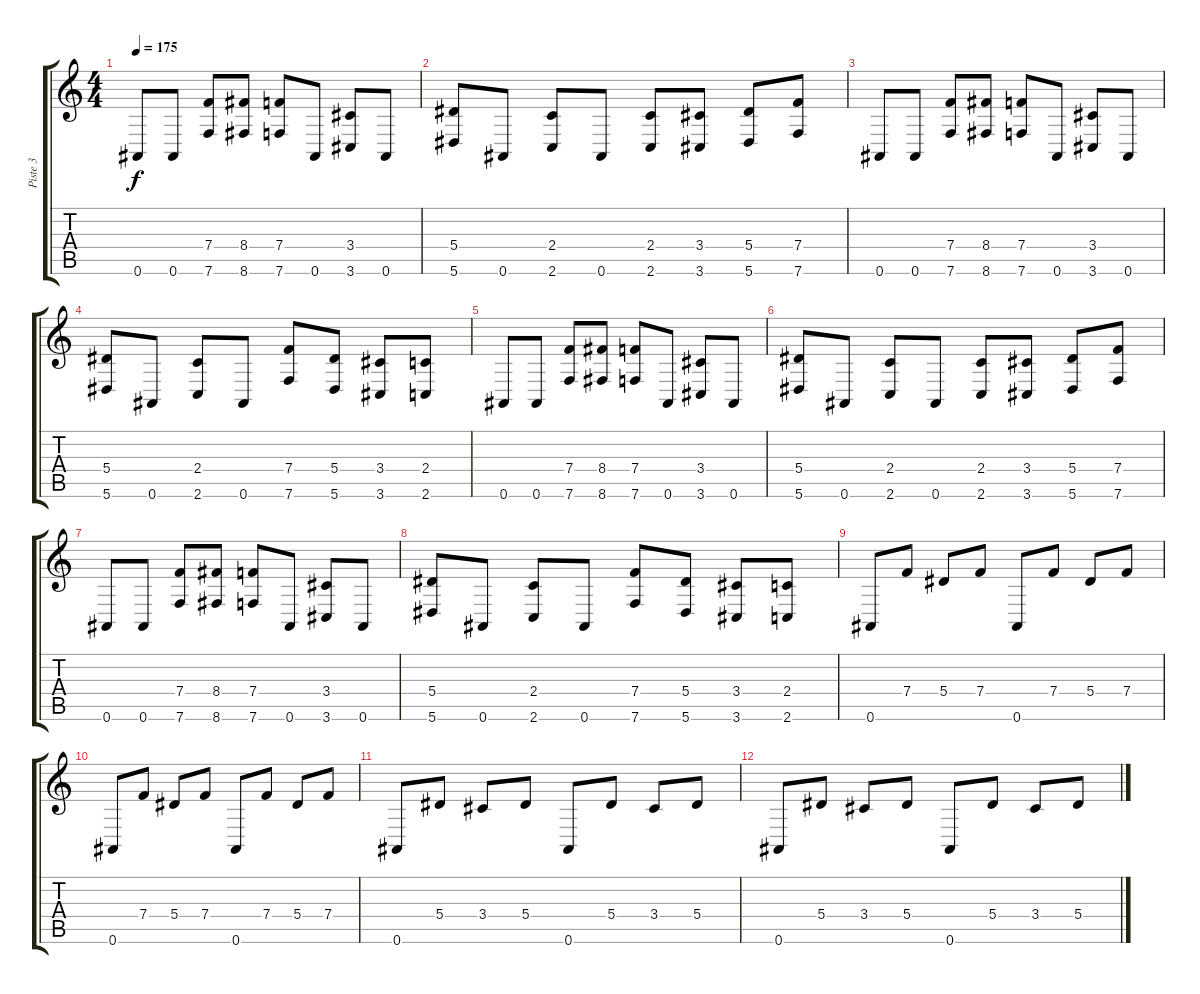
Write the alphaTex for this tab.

\track ("Piste 3" "Piste 3") {instrument lead2sawtooth}
\staff {score tabs}
\tuning (C5 G4 Eb4 Bb3 F3 Bb2) {hide}
\ts (4 4)
\tempo 175
\clef g2
\ks c
0.6.8{dy f} 0.6.8 (7.4 7.6).8 (8.4 8.6).8 (7.4 7.6).8 0.6.8 (3.4 3.6).8 0.6.8 |
(5.4 5.6).8 0.6.8 (2.4 2.6).8 0.6.8 (2.4 2.6).8 (3.4 3.6).8 (5.4 5.6).8 (7.4 7.6).8 |
0.6.8 0.6.8 (7.4 7.6).8 (8.4 8.6).8 (7.4 7.6).8 0.6.8 (3.4 3.6).8 0.6.8 |
(5.4 5.6).8 0.6.8 (2.4 2.6).8 0.6.8 (7.4 7.6).8 (5.4 5.6).8 (3.4 3.6).8 (2.4 2.6).8 |
0.6.8 0.6.8 (7.4 7.6).8 (8.4 8.6).8 (7.4 7.6).8 0.6.8 (3.4 3.6).8 0.6.8 |
(5.4 5.6).8 0.6.8 (2.4 2.6).8 0.6.8 (2.4 2.6).8 (3.4 3.6).8 (5.4 5.6).8 (7.4 7.6).8 |
0.6.8 0.6.8 (7.4 7.6).8 (8.4 8.6).8 (7.4 7.6).8 0.6.8 (3.4 3.6).8 0.6.8 |
(5.4 5.6).8 0.6.8 (2.4 2.6).8 0.6.8 (7.4 7.6).8 (5.4 5.6).8 (3.4 3.6).8 (2.4 2.6).8 |
0.6.8 7.4.8 5.4.8 7.4.8 0.6.8 7.4.8 5.4.8 7.4.8 |
0.6.8 7.4.8 5.4.8 7.4.8 0.6.8 7.4.8 5.4.8 7.4.8 |
0.6.8 5.4.8 3.4.8 5.4.8 0.6.8 5.4.8 3.4.8 5.4.8 |
0.6.8 5.4.8 3.4.8 5.4.8 0.6.8 5.4.8 3.4.8 5.4.8
